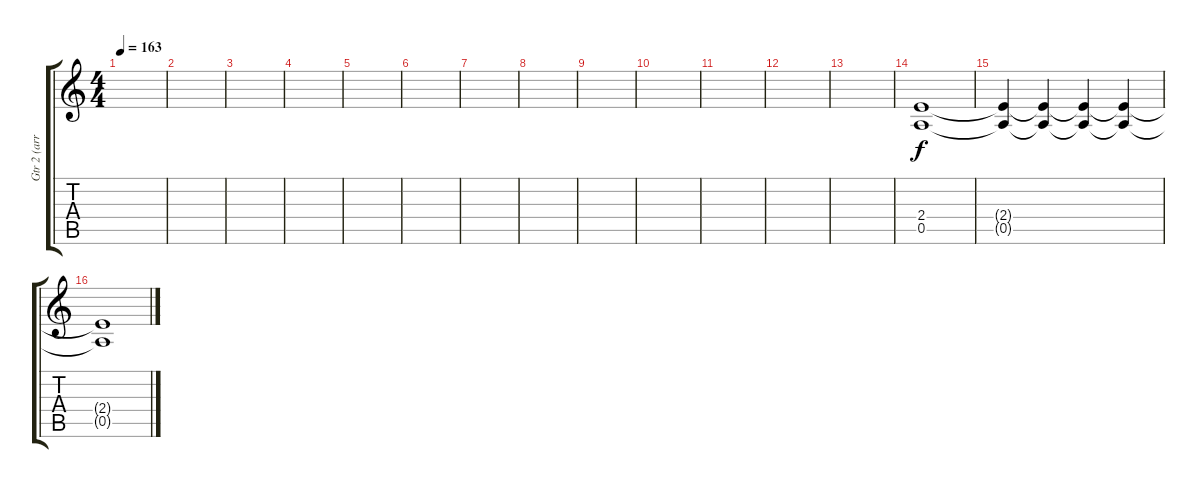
\track ("Gtr 2 (arreglos y base)" "Gtr 2 (arr") {instrument distortionguitar}
\staff {score tabs}
\tuning (E4 B3 G3 D3 A2 E2) {hide}
\ts (4 4)
\tempo 163
\clef g2
\ks c
|
|
|
|
|
|
|
|
|
|
|
|
|
(2.4 0.5).1 |
(2.4{t} 0.5{t}).4 (2.4{t} 0.5{t}).4 (2.4{t} 0.5{t}).4{volume 5} (2.4{t} 0.5{t}).4 |
(2.4{t} 0.5{t}).1
